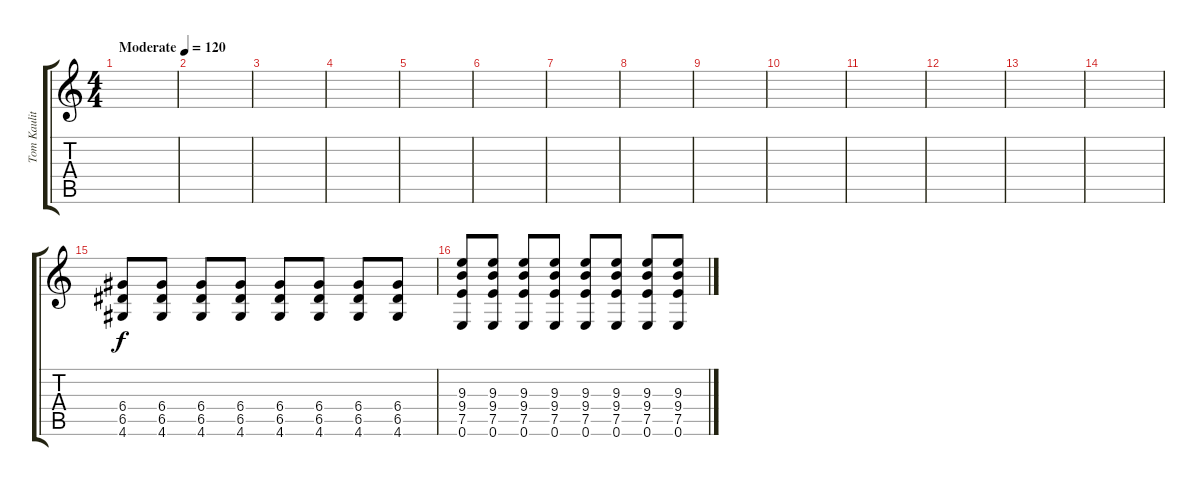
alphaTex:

\track ("Tom Kaulitz" "Tom Kaulit") {instrument distortionguitar}
\staff {score tabs}
\tuning (E4 B3 G3 D3 A2 E2) {hide}
\ts (4 4)
\tempo (120 "Moderate")
\clef g2
\ks c
|
|
|
|
|
|
|
|
|
|
|
|
|
|
(6.4 6.5 4.6).8 (6.4 6.5 4.6).8 (6.4 6.5 4.6).8 (6.4 6.5 4.6).8 (6.4 6.5 4.6).8 (6.4 6.5 4.6).8 (6.4 6.5 4.6).8 (6.4 6.5 4.6).8 |
(9.3 9.4 7.5 0.6).8 (9.3 9.4 7.5 0.6).8 (9.3 9.4 7.5 0.6).8 (9.3 9.4 7.5 0.6).8 (9.3 9.4 7.5 0.6).8 (9.3 9.4 7.5 0.6).8 (9.3 9.4 7.5 0.6).8 (9.3 9.4 7.5 0.6).8
